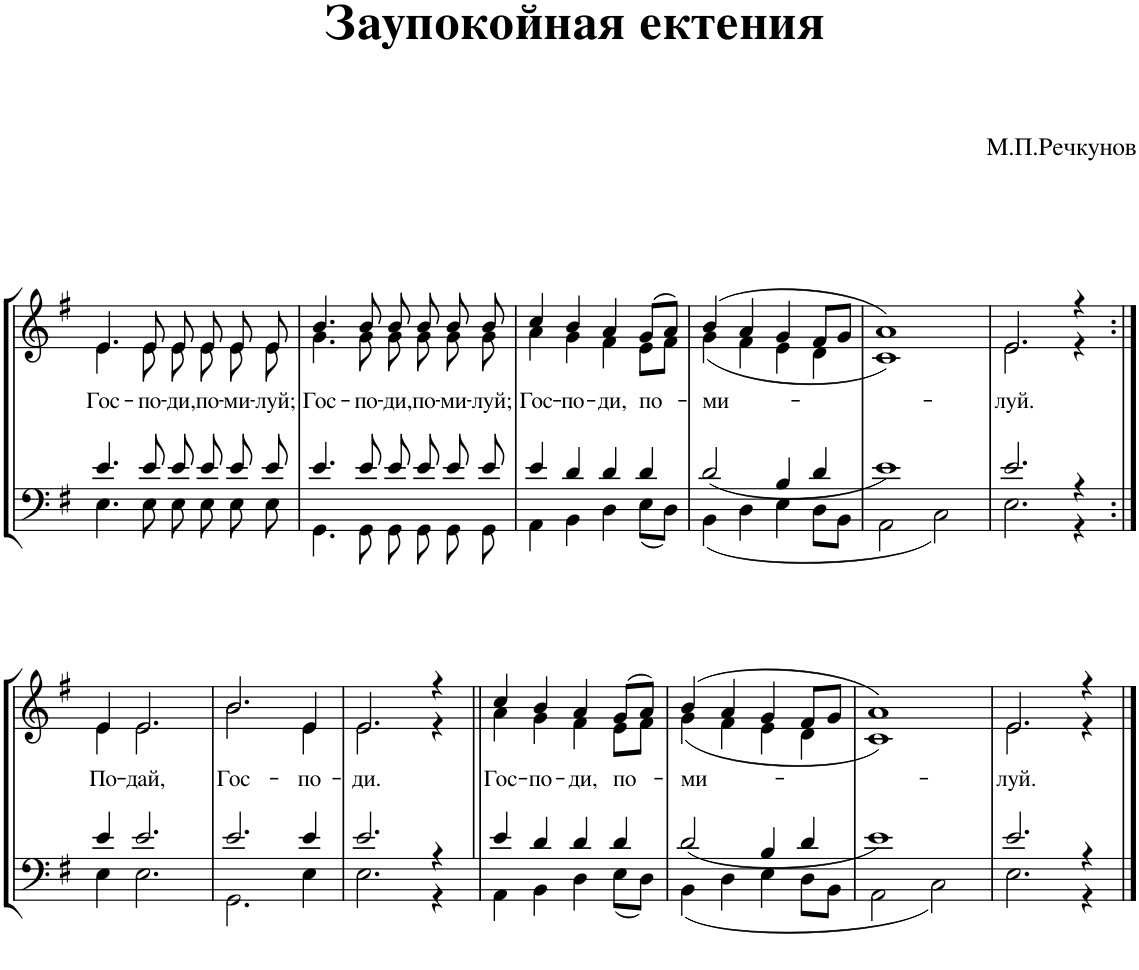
**kern	**kern	**text
*part1	*part1	*part1
*staff2	*staff1	*staff1
*I"Piano	*	*
*I'Pno.	*	*
*clefF4	*clefG2	*
*k[f#]	*k[f#]	*
*M4/4	*M4/4	*
*met(c)	*met(c)	*
=1	=1	=1
*^	*	*
*	*^	*	*
!	!	!	!	!LO:LY:b
*	*	*	*^	*
1ryy	4.e/	4.E\	4.e/	4.e\	Гос-
!	!	!	!	!	!LO:LY:b
.	8e/	8E\	8e/	8e\	-по-
!	!	!	!	!	!LO:LY:b
.	8e/	8E\	8e/	8e\	-ди,
!	!	!	!	!	!LO:LY:b
.	8e/	8E\	8e/	8e\	по-
!	!	!	!	!	!LO:LY:b
.	8e/	8E\	8e/	8e\	-ми-
!	!	!	!	!	!LO:LY:b
.	8e/	8E\	8e/	8e\	-луй;
=2	=2	=2	=2	=2	=2
!	!	!	!	!	!LO:LY:b
1ryy	4.e/	4.GG\	4.b/	4.g\	Гос-
!	!	!	!	!	!LO:LY:b
.	8e/	8GG\	8b/	8g\	-по-
!	!	!	!	!	!LO:LY:b
.	8e/	8GG\	8b/	8g\	-ди,
!	!	!	!	!	!LO:LY:b
.	8e/	8GG\	8b/	8g\	по-
!	!	!	!	!	!LO:LY:b
.	8e/	8GG\	8b/	8g\	-ми-
!	!	!	!	!	!LO:LY:b
.	8e/	8GG\	8b/	8g\	-луй;
=3	=3	=3	=3	=3	=3
!	!	!	!	!	!LO:LY:b
1ryy	4e/	4AA\	4cc/	4a\	Гос-
!	!	!	!	!	!LO:LY:b
.	4d/	4BB\	4b/	4g\	-по-
!	!	!	!	!	!LO:LY:b
.	4d/	4D\	4a/	4f#\	-ди,
!	!	!	!	!	!LO:LY:b
.	4d/	8E\L	(8g/L	8e\L	по-
.	.	8D\J	8a/J)	8f#\J	.
=4	=4	=4	=4	=4	=4
!	!	!	!	!	!LO:LY:b
1ryy	2d/	4BB\	(4b/	(4g\	-ми-
.	.	4D\	4a/	4f#\	.
.	4B/	4E\	4g/	4e\	.
.	4d/	8D\L	8f#/L	4d\	.
.	.	8BB\J	8g/J	.	.
=5	=5	=5	=5	=5	=5
1ryy	1e	2AA\	1a)	1c)	.
.	.	2C\	.	.	.
=6	=6	=6	=6	=6	=6
!	!	!	!	!	!LO:LY:b
1ryy	2.e/	2.E\	2.e/	2.e\	-луй.
.	4r	4r	4r	4r	.
!!LO:LB:g=z	!!
=7:|!	=7:|!	=7:|!	=7:|!	=7:|!	=7:|!
!	!	!	!	!	!LO:LY:b
1ryy	4e/	4E\	4e/	4e\	По-
!	!	!	!	!	!LO:LY:b
.	2.e/	2.E\	2.e/	2.e\	-дай,
=8	=8	=8	=8	=8	=8
!	!	!	!	!	!LO:LY:b
1ryy	2.e/	2.GG\	2.b/	2.b\	Гос-
!	!	!	!	!	!LO:LY:b
.	4e/	4E\	4e/	4e\	-по-
=9	=9	=9	=9	=9	=9
!	!	!	!	!	!LO:LY:b
1ryy	2.e/	2.E\	2.e/	2.e\	-ди.
.	4r	4r	4r	4r	.
=10||	=10||	=10||	=10||	=10||	=10||
!	!	!	!	!	!LO:LY:b
1ryy	4e/	4AA\	4cc/	4a\	Гос-
!	!	!	!	!	!LO:LY:b
.	4d/	4BB\	4b/	4g\	-по-
!	!	!	!	!	!LO:LY:b
.	4d/	4D\	4a/	4f#\	-ди,
!	!	!	!	!	!LO:LY:b
.	4d/	8E\L	(8g/L	8e\L	по-
.	.	8D\J	8a/J)	8f#\J	.
=11	=11	=11	=11	=11	=11
!	!	!	!	!	!LO:LY:b
1ryy	2d/	4BB\	(4b/	(4g\	-ми-
.	.	4D\	4a/	4f#\	.
.	4B/	4E\	4g/	4e\	.
.	4d/	8D\L	8f#/L	4d\	.
.	.	8BB\J	8g/J	.	.
=12	=12	=12	=12	=12	=12
1ryy	1e	2AA\	1a)	1c)	.
.	.	2C\	.	.	.
=13	=13	=13	=13	=13	=13
!	!	!	!	!	!LO:LY:b
1ryy	2.e/	2.E\	2.e/	2.e\	-луй.
.	4r	4r	4r	4r	.
*v	*v	*v	*	*	*
*	*v	*v	*
==	==	==
*-	*-	*-
